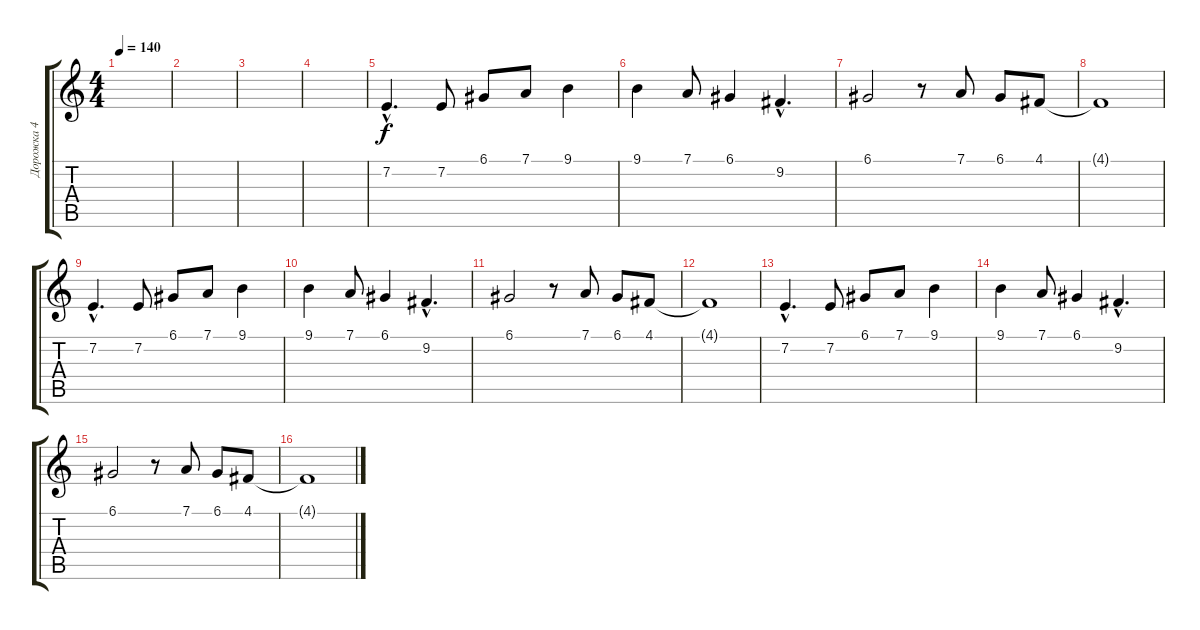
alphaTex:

\track ("Дорожка 4" "Дорожка 4") {instrument choiraahs}
\staff {score tabs}
\tuning (D4 A3 F3 C3 G2 D2) {hide}
\ts (4 4)
\tempo 140
\clef g2
\ks c
|
|
|
|
7.2{hac}.4{d} 7.2.8 6.1.8 7.1.8 9.1.4 |
9.1.4 7.1.8 6.1.4 9.2{hac}.4{d} |
6.1.2 r.8 7.1.8 6.1.8 4.1.8 |
4.1{t}.1 |
7.2{hac}.4{d} 7.2.8 6.1.8 7.1.8 9.1.4 |
9.1.4 7.1.8 6.1.4 9.2{hac}.4{d} |
6.1.2 r.8 7.1.8 6.1.8 4.1.8 |
4.1{t}.1 |
7.2{hac}.4{d} 7.2.8 6.1.8 7.1.8 9.1.4 |
9.1.4 7.1.8 6.1.4 9.2{hac}.4{d} |
6.1.2 r.8 7.1.8 6.1.8 4.1.8 |
4.1{t}.1
